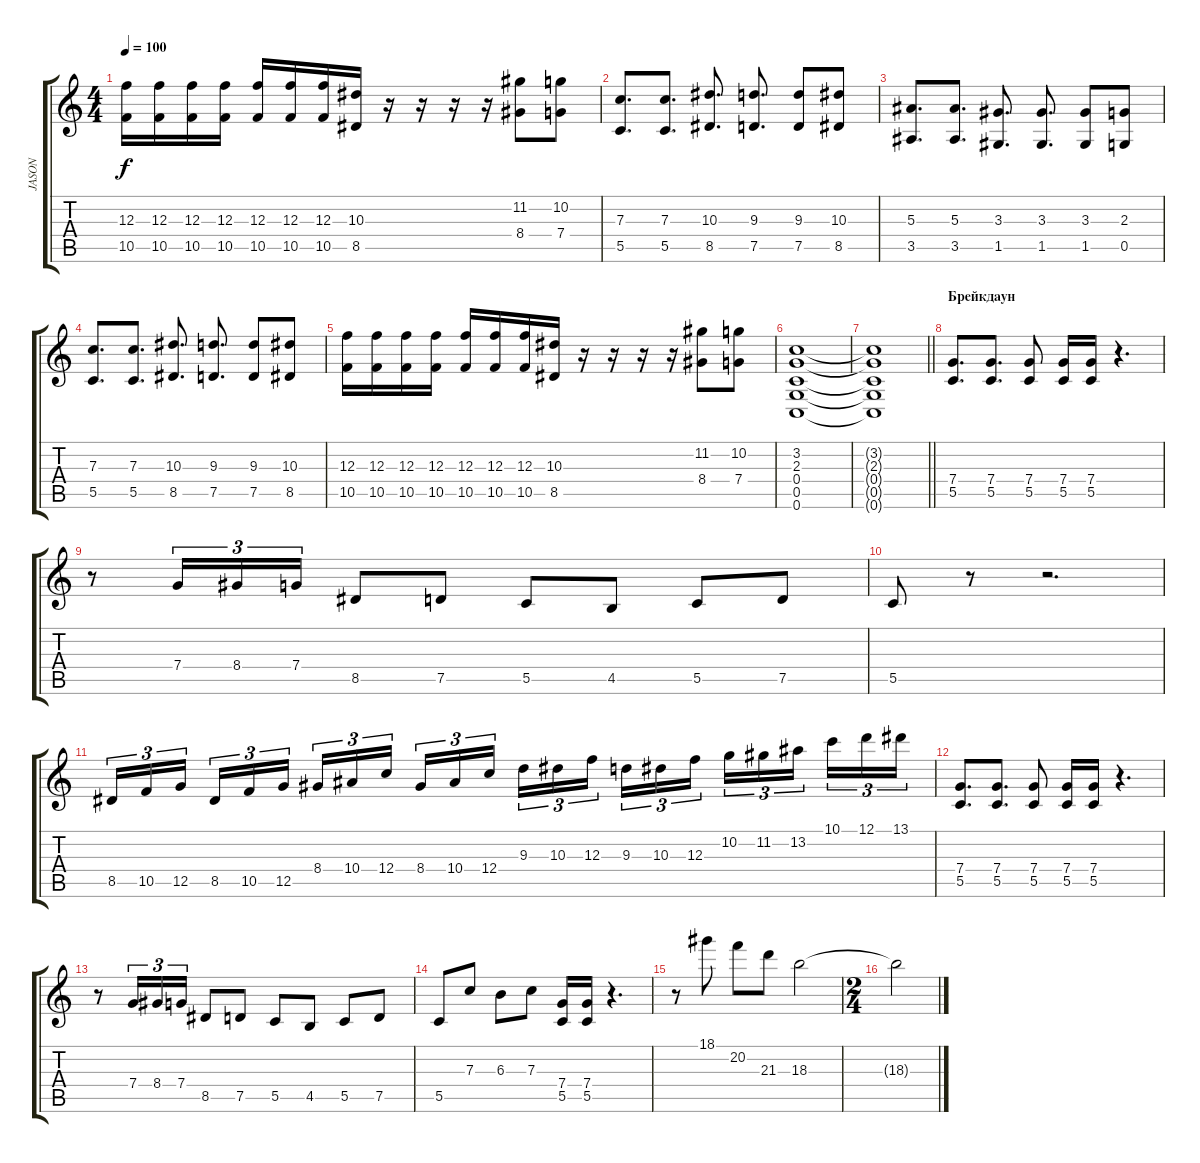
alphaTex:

\track ("JASON" "JASON") {instrument distortionguitar}
\staff {score tabs}
\tuning (D4 A3 F3 C3 G2 C2) {hide}
\ts (4 4)
\tempo 100
\clef g2
\ks c
(12.3 10.5).16{dy f} (12.3 10.5).16 (12.3 10.5).16 (12.3 10.5).16 (12.3 10.5).16 (12.3 10.5).16 (12.3 10.5).16 (10.3 8.5).16 r.16 r.16 r.16 r.16 (11.2 8.4).8 (10.2 7.4).8 |
(7.3 5.5).8{d} (7.3 5.5).8{d} (10.3 8.5).8{d} (9.3 7.5).8{d} (9.3 7.5).8 (10.3 8.5).8 |
(5.3 3.5).8{d} (5.3 3.5).8{d} (3.3 1.5).8{d} (3.3 1.5).8{d} (3.3 1.5).8 (2.3 0.5).8 |
(7.3 5.5).8{d} (7.3 5.5).8{d} (10.3 8.5).8{d} (9.3 7.5).8{d} (9.3 7.5).8 (10.3 8.5).8 |
(12.3 10.5).16 (12.3 10.5).16 (12.3 10.5).16 (12.3 10.5).16 (12.3 10.5).16 (12.3 10.5).16 (12.3 10.5).16 (10.3 8.5).16 r.16 r.16 r.16 r.16 (11.2 8.4).8 (10.2 7.4).8 |
(3.2 2.3 0.4 0.5 0.6).1 |
\barLineRight lightlight
(3.2{t} 2.3{t} 0.4{t} 0.5{t} 0.6{t}).1 |
\section ("" "Брейкдаун")
(7.4 5.5).8{d} (7.4 5.5).8{d} (7.4 5.5).8 (7.4 5.5).16 (7.4 5.5).16 r.4{d} |
r.8 7.4.16{tu (3 2)} 8.4.16{tu (3 2)} 7.4.16{tu (3 2)} 8.5.8 7.5.8 5.5.8 4.5.8 5.5.8 7.5.8 |
5.5.8 r.8 r.2{d} |
8.5.16{tu (3 2)} 10.5.16{tu (3 2)} 12.5.16{tu (3 2) beam splitsecondary} 8.5.16{tu (3 2)} 10.5.16{tu (3 2)} 12.5.16{tu (3 2)} 8.4.16{tu (3 2)} 10.4.16{tu (3 2)} 12.4.16{tu (3 2) beam splitsecondary} 8.4.16{tu (3 2)} 10.4.16{tu (3 2)} 12.4.16{tu (3 2)} 9.3.16{tu (3 2)} 10.3.16{tu (3 2)} 12.3.16{tu (3 2) beam splitsecondary} 9.3.16{tu (3 2)} 10.3.16{tu (3 2)} 12.3.16{tu (3 2)} 10.2.16{tu (3 2)} 11.2.16{tu (3 2)} 13.2.16{tu (3 2) beam splitsecondary} 10.1.16{tu (3 2)} 12.1.16{tu (3 2)} 13.1.16{tu (3 2)} |
(7.4 5.5).8{d} (7.4 5.5).8{d} (7.4 5.5).8 (7.4 5.5).16 (7.4 5.5).16 r.4{d} |
r.8 7.4.16{tu (3 2)} 8.4.16{tu (3 2)} 7.4.16{tu (3 2)} 8.5.8 7.5.8 5.5.8 4.5.8 5.5.8 7.5.8 |
5.5.8 7.3.8 6.3.8 7.3.8 (7.4 5.5).16 (7.4 5.5).16 r.4{d} |
r.8 18.1.8 20.2.8 21.3.8 18.3.2 |
\ts (2 4)
18.3{t}.2
